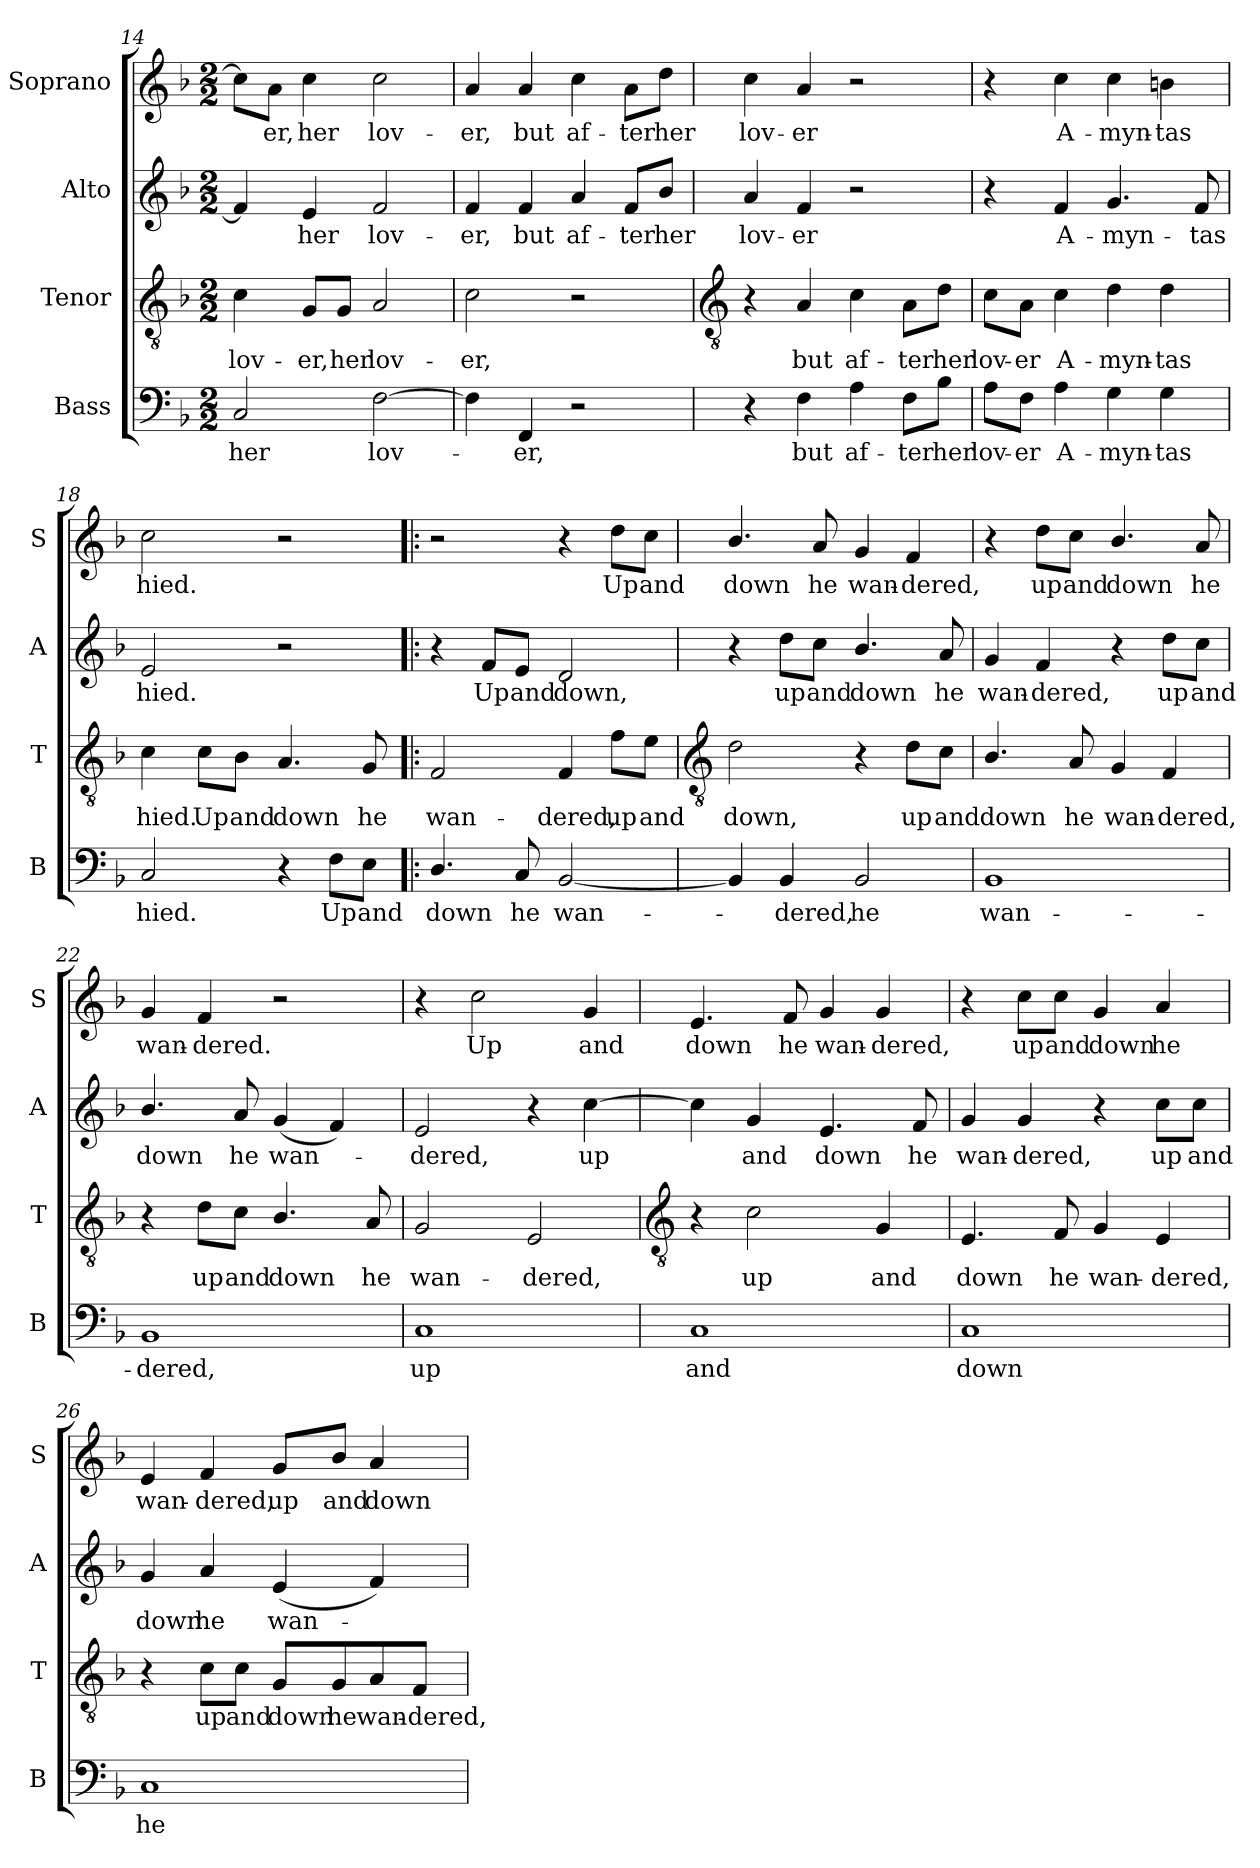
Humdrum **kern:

**kern	**text	**kern	**text	**kern	**text	**kern	**text
*part4	*part4	*part3	*part3	*part2	*part2	*part1	*part1
*staff4	*staff4	*staff3	*staff3	*staff2	*staff2	*staff1	*staff1
*I"Bass	*	*I"Tenor	*	*I"Alto	*	*I"Soprano	*
*I'B	*	*I'T	*	*I'A	*	*I'S	*
*clefF4	*	*clefGv2	*	*clefG2	*	*clefG2	*
*k[b-]	*	*k[b-]	*	*k[b-]	*	*k[b-]	*
*F:	*	*F:	*	*F:	*	*F:	*
*M2/2	*	*M2/2	*	*M2/2	*	*M2/2	*
=14	=14	=14	=14	=14	=14	=14	=14
!	!LO:LY:b	!	!LO:LY:b	!	!	!	!
2C	her	4c	lov-	4f]	.	8cc\L]	.
!	!	!	!	!	!	!	!LO:LY:b
.	.	.	.	.	.	8a\J	er,
!	!	!	!LO:LY:b	!	!LO:LY:b	!	!LO:LY:b
.	.	8G/L	-er,	4e	her	4cc	her
!	!	!	!LO:LY:b	!	!	!	!
.	.	8G/J	her	.	.	.	.
!	!LO:LY:b	!	!LO:LY:b	!	!LO:LY:b	!	!LO:LY:b
[2F	lov-	2A	lov-	2f	lov-	2cc	lov-
=15	=15	=15	=15	=15	=15	=15	=15
!	!	!	!LO:LY:b	!	!LO:LY:b	!	!LO:LY:b
4F]	.	2c	-er,	4f	-er,	4a	-er,
!	!LO:LY:b	!	!	!	!LO:LY:b	!	!LO:LY:b
4FF	er,	.	.	4f	but	4a	but
!	!	!	!	!	!LO:LY:b	!	!LO:LY:b
2r	.	2r	.	4a	af-	4cc	af-
!	!	!	!	!	!LO:LY:b	!	!LO:LY:b
.	.	.	.	8f/L	-ter	8a\L	-ter
!	!	!	!	!	!LO:LY:b	!	!LO:LY:b
.	.	.	.	8b-/J	her	8dd\J	her
!!LO:LB:g=z
=16	=16	=16	=16	=16	=16	=16	=16
*	*	*clefGv2	*	*	*	*	*
!	!	!	!	!	!LO:LY:b	!	!LO:LY:b
4r	.	4r	.	4a	lov-	4cc	lov-
!	!LO:LY:b	!	!LO:LY:b	!	!LO:LY:b	!	!LO:LY:b
4F	but	4A	but	4f	-er	4a	-er
!	!LO:LY:b	!	!LO:LY:b	!	!	!	!
4A	af-	4c	af-	2r	.	2r	.
!	!LO:LY:b	!	!LO:LY:b	!	!	!	!
8F\L	-ter	8A\L	-ter	.	.	.	.
!	!LO:LY:b	!	!LO:LY:b	!	!	!	!
8B-\J	her	8d\J	her	.	.	.	.
=17	=17	=17	=17	=17	=17	=17	=17
!	!LO:LY:b	!	!LO:LY:b	!	!	!	!
8A\L	lov-	8c\L	lov-	4r	.	4r	.
!	!LO:LY:b	!	!LO:LY:b	!	!	!	!
8F\J	-er	8A\J	-er	.	.	.	.
!	!LO:LY:b	!	!LO:LY:b	!	!LO:LY:b	!	!LO:LY:b
4A	A-	4c	A-	4f	A-	4cc	A-
!	!LO:LY:b	!	!LO:LY:b	!	!LO:LY:b	!	!LO:LY:b
4G	-myn-	4d	-myn-	4.g	-myn-	4cc	-myn-
!	!LO:LY:b	!	!LO:LY:b	!	!	!	!LO:LY:b
4G	-tas	4d	-tas	.	.	4bn	-tas
!	!	!	!	!	!LO:LY:b	!	!
.	.	.	.	8f	-tas	.	.
=18	=18	=18	=18	=18	=18	=18	=18
!	!LO:LY:b	!	!LO:LY:b	!	!LO:LY:b	!	!LO:LY:b
2C	hied.	4c	hied.	2e	hied.	2cc	hied.
!	!	!	!LO:LY:b	!	!	!	!
.	.	8c\L	Up	.	.	.	.
!	!	!	!LO:LY:b	!	!	!	!
.	.	8B-\J	and	.	.	.	.
!	!	!	!LO:LY:b	!	!	!	!
4r	.	4.A	down	2r	.	2r	.
!	!LO:LY:b	!	!	!	!	!	!
8F\L	Up	.	.	.	.	.	.
!	!LO:LY:b	!	!LO:LY:b	!	!	!	!
8E\J	and	8G	he	.	.	.	.
=19!|:	=19!|:	=19!|:	=19!|:	=19!|:	=19!|:	=19!|:	=19!|:
!	!LO:LY:b	!	!LO:LY:b	!	!	!	!
4.D/	down	2F	wan-	4r	.	2r	.
!	!	!	!	!	!LO:LY:b	!	!
.	.	.	.	8f/L	Up	.	.
!	!LO:LY:b	!	!	!	!LO:LY:b	!	!
8C	he	.	.	8e/J	and	.	.
!	!LO:LY:b	!	!LO:LY:b	!	!LO:LY:b	!	!
[2BB-	wan-	4F	-dered,	2d	down,	4r	.
!	!	!	!LO:LY:b	!	!	!	!LO:LY:b
.	.	8f\L	up	.	.	8dd\L	Up
!	!	!	!LO:LY:b	!	!	!	!LO:LY:b
.	.	8e\J	and	.	.	8cc\J	and
!!LO:LB:g=z
=20	=20	=20	=20	=20	=20	=20	=20
*	*	*clefGv2	*	*	*	*	*
!	!	!	!LO:LY:b	!	!	!	!LO:LY:b
4BB-]	.	2d	down,	4r	.	4.b-/	down
!	!LO:LY:b	!	!	!	!LO:LY:b	!	!
4BB-	dered,	.	.	8dd\L	up	.	.
!	!	!	!	!	!LO:LY:b	!	!LO:LY:b
.	.	.	.	8cc\J	and	8a	he
!	!LO:LY:b	!	!	!	!LO:LY:b	!	!LO:LY:b
2BB-	he	4r	.	4.b-/	down	4g	wan-
!	!	!	!LO:LY:b	!	!	!	!LO:LY:b
.	.	8d\L	up	.	.	4f	-dered,
!	!	!	!LO:LY:b	!	!LO:LY:b	!	!
.	.	8c\J	and	8a	he	.	.
=21	=21	=21	=21	=21	=21	=21	=21
!	!LO:LY:b	!	!LO:LY:b	!	!LO:LY:b	!	!
1BB-	wan-	4.B-/	down	4g	wan-	4r	.
!	!	!	!	!	!LO:LY:b	!	!LO:LY:b
.	.	.	.	4f	-dered,	8dd\L	up
!	!	!	!LO:LY:b	!	!	!	!LO:LY:b
.	.	8A	he	.	.	8cc\J	and
!	!	!	!LO:LY:b	!	!	!	!LO:LY:b
.	.	4G	wan-	4r	.	4.b-/	down
!	!	!	!LO:LY:b	!	!LO:LY:b	!	!
.	.	4F	-dered,	8dd\L	up	.	.
!	!	!	!	!	!LO:LY:b	!	!LO:LY:b
.	.	.	.	8cc\J	and	8a	he
=22	=22	=22	=22	=22	=22	=22	=22
!	!LO:LY:b	!	!	!	!LO:LY:b	!	!LO:LY:b
1BB-	-dered,	4r	.	4.b-/	down	4g	wan-
!	!	!	!LO:LY:b	!	!	!	!LO:LY:b
.	.	8d\L	up	.	.	4f	-dered.
!	!	!	!LO:LY:b	!	!LO:LY:b	!	!
.	.	8c\J	and	8a	he	.	.
!	!	!	!LO:LY:b	!	!LO:LY:b	!	!
.	.	4.B-/	down	(<4g	wan-	2r	.
.	.	.	.	4f)	.	.	.
!	!	!	!LO:LY:b	!	!	!	!
.	.	8A	he	.	.	.	.
=23	=23	=23	=23	=23	=23	=23	=23
!	!LO:LY:b	!	!LO:LY:b	!	!LO:LY:b	!	!
1C	up	2G	wan-	2e	dered,	4r	.
!	!	!	!	!	!	!	!LO:LY:b
.	.	.	.	.	.	2cc	Up
!	!	!	!LO:LY:b	!	!	!	!
.	.	2E	-dered,	4r	.	.	.
!	!	!	!	!	!LO:LY:b	!	!LO:LY:b
.	.	.	.	[4cc	up	4g	and
!!LO:LB:g=z
=24	=24	=24	=24	=24	=24	=24	=24
*	*	*clefGv2	*	*	*	*	*
!	!LO:LY:b	!	!	!	!	!	!LO:LY:b
1C	and	4r	.	4cc]	.	4.e	down
!	!	!	!LO:LY:b	!	!LO:LY:b	!	!
.	.	2c	up	4g	and	.	.
!	!	!	!	!	!	!	!LO:LY:b
.	.	.	.	.	.	8f	he
!	!	!	!	!	!LO:LY:b	!	!LO:LY:b
.	.	.	.	4.e	down	4g	wan-
!	!	!	!LO:LY:b	!	!	!	!LO:LY:b
.	.	4G	and	.	.	4g	-dered,
!	!	!	!	!	!LO:LY:b	!	!
.	.	.	.	8f	he	.	.
=25	=25	=25	=25	=25	=25	=25	=25
!	!LO:LY:b	!	!LO:LY:b	!	!LO:LY:b	!	!
1C	down	4.E	down	4g	wan-	4r	.
!	!	!	!	!	!LO:LY:b	!	!LO:LY:b
.	.	.	.	4g	-dered,	8cc\L	up
!	!	!	!LO:LY:b	!	!	!	!LO:LY:b
.	.	8F	he	.	.	8cc\J	and
!	!	!	!LO:LY:b	!	!	!	!LO:LY:b
.	.	4G	wan-	4r	.	4g	down
!	!	!	!LO:LY:b	!	!LO:LY:b	!	!LO:LY:b
.	.	4E	-dered,	8cc\L	up	4a	he
!	!	!	!	!	!LO:LY:b	!	!
.	.	.	.	8cc\J	and	.	.
=26	=26	=26	=26	=26	=26	=26	=26
!	!LO:LY:b	!	!	!	!LO:LY:b	!	!LO:LY:b
1C	he	4r	.	4g	down	4e	wan-
!	!	!	!LO:LY:b	!	!LO:LY:b	!	!LO:LY:b
.	.	8c\L	up	4a	he	4f	-dered,
!	!	!	!LO:LY:b	!	!	!	!
.	.	8c\J	and	.	.	.	.
!	!	!	!LO:LY:b	!	!LO:LY:b	!	!LO:LY:b
.	.	8G/L	down	(<4e	wan-	8g/L	up
!	!	!	!LO:LY:b	!	!	!	!LO:LY:b
.	.	8G/	he	.	.	8b-/J	and
!	!	!	!LO:LY:b	!	!	!	!LO:LY:b
.	.	8A/	wan-	4f)	.	4a	down
!	!	!	!LO:LY:b	!	!	!	!
.	.	8F/J	-dered,	.	.	.	.
=	=	=	=	=	=	=	=
*-	*-	*-	*-	*-	*-	*-	*-
